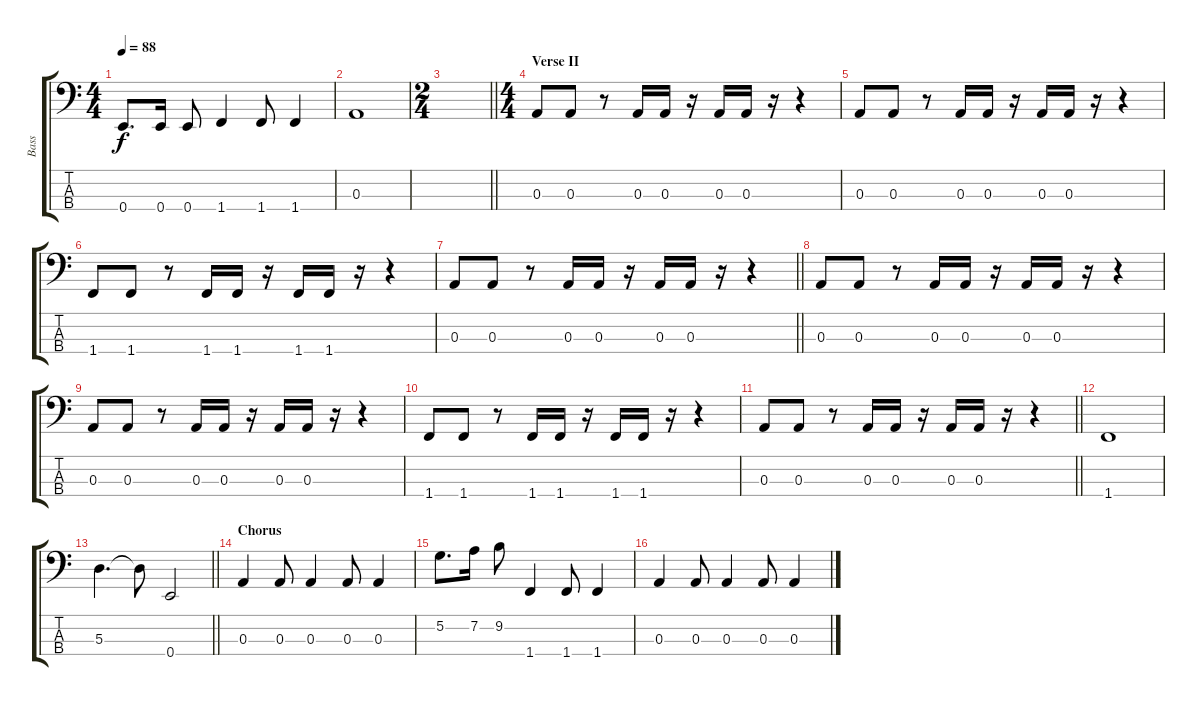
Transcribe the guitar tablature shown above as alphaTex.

\track ("Bass" "Bass") {instrument electricbassfinger}
\staff {score tabs}
\tuning (G2 D2 A1 E1) {hide}
\ts (4 4)
\tempo 88
\clef f4
\ks c
0.4.8{d dy f} 0.4.16 0.4.8 1.4.4 1.4.8 1.4.4 |
0.3.1 |
\ts (2 4)
\barLineRight lightlight
|
\ts (4 4)
\section ("" "Verse II")
0.3.8 0.3.8 r.8 0.3.16 0.3.16 r.16 0.3.16 0.3.16 r.16 r.4 |
0.3.8 0.3.8 r.8 0.3.16 0.3.16 r.16 0.3.16 0.3.16 r.16 r.4 |
1.4.8 1.4.8 r.8 1.4.16 1.4.16 r.16 1.4.16 1.4.16 r.16 r.4 |
\barLineRight lightlight
0.3.8 0.3.8 r.8 0.3.16 0.3.16 r.16 0.3.16 0.3.16 r.16 r.4 |
0.3.8 0.3.8 r.8 0.3.16 0.3.16 r.16 0.3.16 0.3.16 r.16 r.4 |
0.3.8 0.3.8 r.8 0.3.16 0.3.16 r.16 0.3.16 0.3.16 r.16 r.4 |
1.4.8 1.4.8 r.8 1.4.16 1.4.16 r.16 1.4.16 1.4.16 r.16 r.4 |
\barLineRight lightlight
0.3.8 0.3.8 r.8 0.3.16 0.3.16 r.16 0.3.16 0.3.16 r.16 r.4 |
1.4.1{volume 9} |
\barLineRight lightlight
5.3.4{d} 5.3{t}.8 0.4.2 |
\section ("" "Chorus")
0.3.4{volume 16} 0.3.8 0.3.4 0.3.8 0.3.4 |
5.2.8{d} 7.2.16 9.2.8 1.4.4 1.4.8 1.4.4 |
0.3.4 0.3.8 0.3.4 0.3.8 0.3.4
